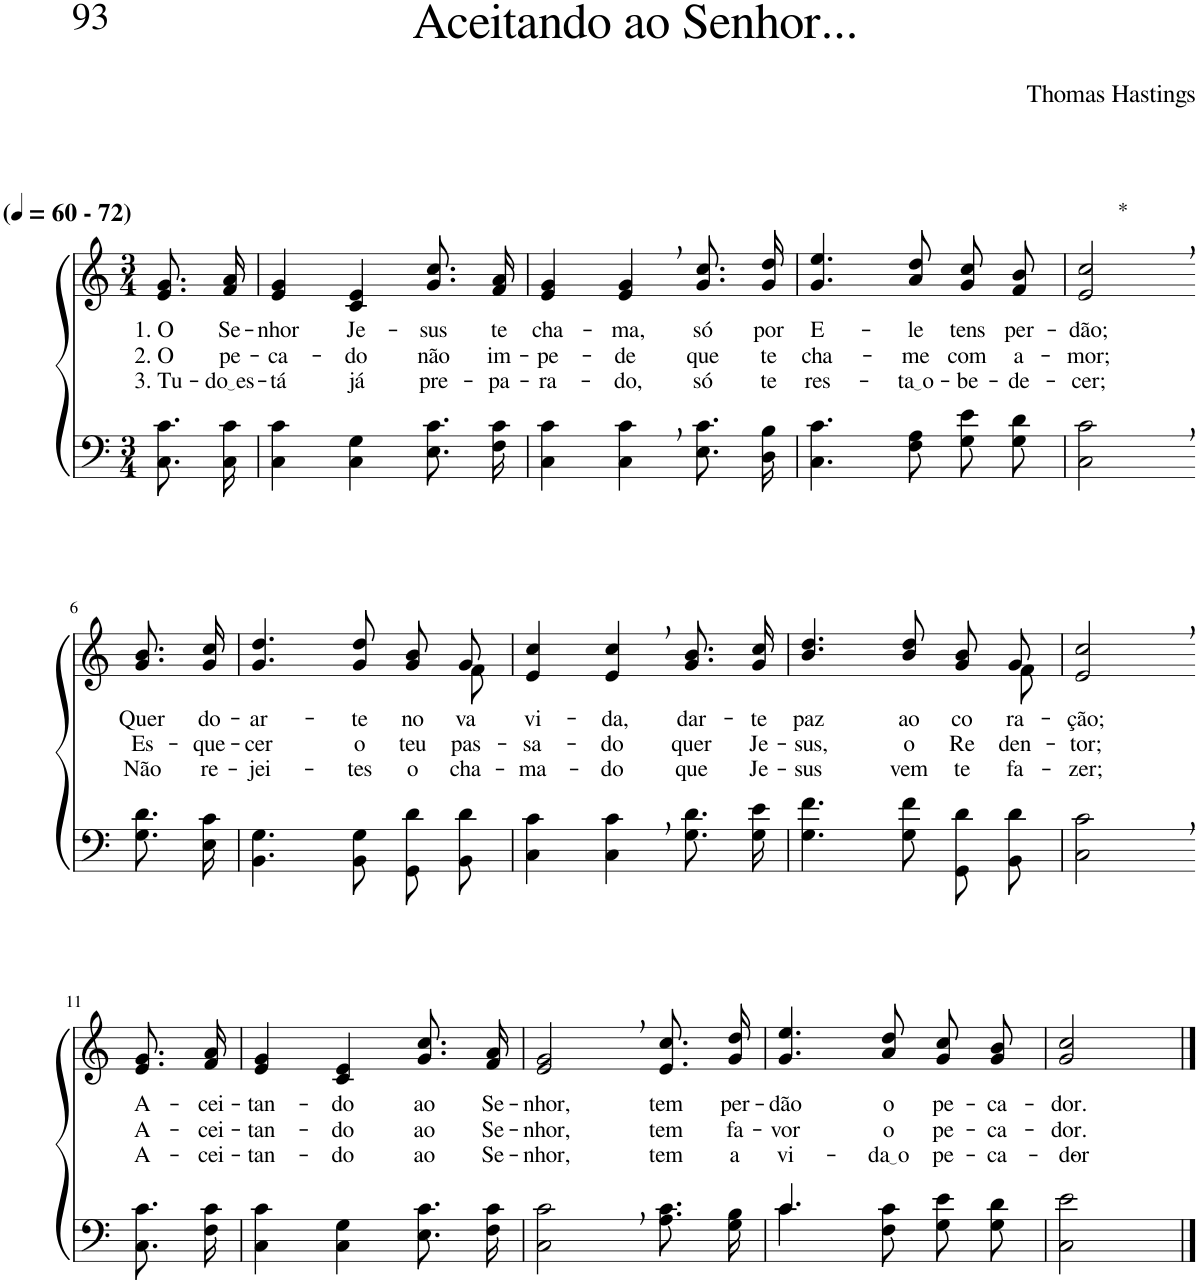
**kern	**kern	**text	**text	**text
*part2	*part1	*part1	*part1	*part1
*staff2	*staff1	*staff1	*staff1	*staff1
*I"Parte III e IV	*I"Parte I e II	*	*	*
*clefF4	*clefG2	*	*	*
*Trd1c2	*Trd1c2	*	*	*
*k[]	*k[]	*	*	*
*M3/4	*M3/4	*	*	*
*MM60	*MM60	*	*	*
=1	=1	=1	=1	=1
!	!LO:TX:a:B:t=(	!	!	!
!	!LO:TX:a:B:t=- 72)	!	!	!
!	!	!LO:LY:b	!LO:LY:b	!LO:LY:b
8.C\ 8.c\L	8.e/ 8.g/L	1. O	2. O	3. Tu-
!	!	!LO:LY:b	!LO:LY:b	!LO:LY:b
16C\ 16c\Jk	16f/ 16a/Jk	Se-	pe-	do es
=2	=2	=2	=2	=2
!	!	!LO:LY:b	!LO:LY:b	!LO:LY:b
4C\ 4c\	4e/ 4g/	-nhor	-ca-	-tá
!	!	!LO:LY:b	!LO:LY:b	!LO:LY:b
4C\ 4G\	4c/ 4e/	Je-	-do	já
!	!	!LO:LY:b	!LO:LY:b	!LO:LY:b
8.E\ 8.c\L	8.g/ 8.cc/L	-sus	não	pre-
!	!	!LO:LY:b	!LO:LY:b	!LO:LY:b
16F\ 16c\Jk	16f/ 16a/Jk	te	im-	-pa-
=3	=3	=3	=3	=3
!	!	!LO:LY:b	!LO:LY:b	!LO:LY:b
4C\ 4c\	4e/ 4g/	cha-	-pe-	-ra-
!	!	!LO:LY:b	!LO:LY:b	!LO:LY:b
4C\, 4c\,	4e/, 4g/,	-ma,	-de	-do,
!	!	!LO:LY:b	!LO:LY:b	!LO:LY:b
8.E\ 8.c\L	8.g\ 8.cc\L	só	que	só
!	!	!LO:LY:b	!LO:LY:b	!LO:LY:b
16D\ 16B\Jk	16g\ 16dd\Jk	por	te	te
=4	=4	=4	=4	=4
!	!	!LO:LY:b	!LO:LY:b	!LO:LY:b
4.C\ 4.c\	4.g/ 4.ee/	E-	cha-	res-
!	!	!LO:LY:b	!LO:LY:b	!LO:LY:b
8F\ 8A\	8a/ 8dd/	-le	-me	ta o
!	!	!LO:LY:b	!LO:LY:b	!LO:LY:b
8G\ 8e\L	8g/ 8cc/L	tens	com	-be-
!	!	!LO:LY:b	!LO:LY:b	!LO:LY:b
8G\ 8d\J	8f/ 8b/J	per-	a-	-de-
=5	=5	=5	=5	=5
!	!LO:TX:a:t=*	!	!	!
!	!	!LO:LY:b	!LO:LY:b	!LO:LY:b
2C\, 2c\,	2e/, 2cc/,	-dão;	-mor;	-cer;
!!LO:LB:g=z
=6-	=6-	=6-	=6-	=6-
!	!	!LO:LY:b	!LO:LY:b	!LO:LY:b
8.G\ 8.d\L	8.g/ 8.b/L	Quer	Es-	Não
!	!	!LO:LY:b	!LO:LY:b	!LO:LY:b
16E\ 16c\Jk	16g/ 16cc/Jk	do-	-que-	re-
=7	=7	=7	=7	=7
!	!	!LO:LY:b	!LO:LY:b	!LO:LY:b
*	*^	*	*	*
4.BB\ 4.G\	4.g/ 4.dd/	8ryy	-ar-	-cer	-jei-
!	!	!	!LO:LY:b	!LO:LY:b	!LO:LY:b
*	*v	*v	*	*	*
8BB\ 8G\	8g/ 8dd/	-te	o	-tes
!	!	!LO:LY:b	!LO:LY:b	!LO:LY:b
8GG\ 8d\L	8g/ 8b/L	no-	teu	o
*	*^	*	*	*
!	!	!	!LO:LY:b	!LO:LY:b	!LO:LY:b
8BB\ 8d\J	8g/J	8f\	-va	pas-	cha-
=8	=8	=8	=8	=8	=8
!	!	!	!LO:LY:b	!LO:LY:b	!LO:LY:b
*	*v	*v	*	*	*
4C\ 4c\	4e/ 4cc/	vi-	-sa-	-ma-
!	!	!LO:LY:b	!LO:LY:b	!LO:LY:b
4C\, 4c\,	4e/, 4cc/,	-da,	-do	-do
!	!	!LO:LY:b	!LO:LY:b	!LO:LY:b
8.G\ 8.d\L	8.g/ 8.b/L	dar-	quer	que
!	!	!LO:LY:b	!LO:LY:b	!LO:LY:b
16G\ 16e\Jk	16g/ 16cc/Jk	-te	Je-	Je-
=9	=9	=9	=9	=9
!	!	!LO:LY:b	!LO:LY:b	!LO:LY:b
*	*^	*	*	*
4.G\ 4.f\	4.b/ 4.dd/	8ryy	paz	-sus,	-sus
!	!	!	!LO:LY:b	!LO:LY:b	!LO:LY:b
*	*v	*v	*	*	*
8G\ 8f\	8b/ 8dd/	ao	o	vem
!	!	!LO:LY:b	!LO:LY:b	!LO:LY:b
8GG\ 8d\L	8g/ 8b/L	co-	Re-	te
*	*^	*	*	*
!	!	!	!LO:LY:b	!LO:LY:b	!LO:LY:b
8BB\ 8d\J	8g/J	8f\	-ra-	-den-	fa-
=10	=10	=10	=10	=10	=10
!	!	!	!LO:LY:b	!LO:LY:b	!LO:LY:b
*	*v	*v	*	*	*
2C\, 2c\,	2e/, 2cc/,	-ção;	-tor;	-zer;
!!LO:LB:g=z
=11-	=11-	=11-	=11-	=11-
!	!	!LO:LY:b	!LO:LY:b	!LO:LY:b
8.C\ 8.c\L	8.e/ 8.g/L	A-	A-	A-
!	!	!LO:LY:b	!LO:LY:b	!LO:LY:b
16F\ 16c\Jk	16f/ 16a/Jk	-cei-	-cei-	-cei-
=12	=12	=12	=12	=12
!	!	!LO:LY:b	!LO:LY:b	!LO:LY:b
4C\ 4c\	4e/ 4g/	-tan-	-tan-	-tan-
!	!	!LO:LY:b	!LO:LY:b	!LO:LY:b
4C\ 4G\	4c/ 4e/	-do	-do	-do
!	!	!LO:LY:b	!LO:LY:b	!LO:LY:b
8.E\ 8.c\L	8.g/ 8.cc/L	ao	ao	ao
!	!	!LO:LY:b	!LO:LY:b	!LO:LY:b
16F\ 16c\Jk	16f/ 16a/Jk	Se-	Se-	Se-
=13	=13	=13	=13	=13
!	!	!LO:LY:b	!LO:LY:b	!LO:LY:b
2C\, 2c\,	2e/, 2g/,	-nhor,	-nhor,	-nhor,
!	!	!LO:LY:b	!LO:LY:b	!LO:LY:b
8.A\ 8.c\L	8.e/ 8.cc/L	tem	tem	tem
!	!	!LO:LY:b	!LO:LY:b	!LO:LY:b
16G\ 16B\Jk	16g/ 16dd/Jk	per-	fa-	a
=14	=14	=14	=14	=14
*^	*	*	*	*
!	!	!	!LO:LY:b	!LO:LY:b	!LO:LY:b
4.c/	4.c\	4.g/ 4.ee/	-dão	-vor	vi-
!	!	!	!LO:LY:b	!LO:LY:b	!LO:LY:b
4.ryy	8F\ 8c\	8a/ 8dd/	o	o	da o
!	!	!	!LO:LY:b	!LO:LY:b	!LO:LY:b
.	8G\ 8e\L	8g/ 8cc/L	pe-	pe-	pe-
!	!	!	!LO:LY:b	!LO:LY:b	!LO:LY:b
.	8G\ 8d\J	8g/ 8b/J	-ca-	-ca-	-ca-
=15	=15	=15	=15	=15	=15
!	!	!	!LO:LY:b	!LO:LY:b	!LO:LY:b
*v	*v	*	*	*	*
2C\ 2e\	2g/ 2cc/	-dor.	-dor.	-dor-
==	==	==	==	==
*-	*-	*-	*-	*-
